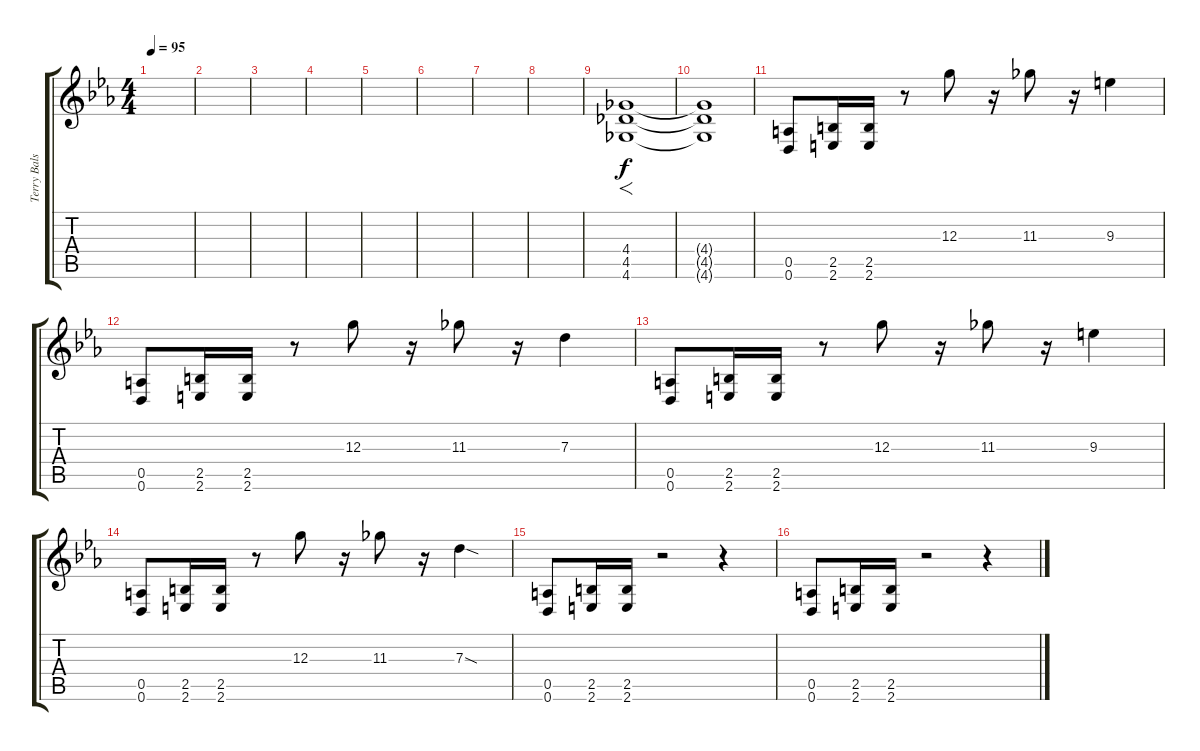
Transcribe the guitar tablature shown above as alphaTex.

\track ("Terry Balsamo" "Terry Bals") {instrument overdrivenguitar}
\staff {score tabs}
\tuning (E4 B3 G3 D3 A2 D2) {hide}
\ts (4 4)
\tempo 95
\clef g2
\ks eb
|
|
|
|
|
|
|
|
(4.4 4.5 4.6).1{f} |
(4.4{t} 4.5{t} 4.6{t}).1 |
(0.5 0.6).8 (2.5 2.6).16 (2.5 2.6).16 r.8 12.3.8 r.16 11.3.8 r.16 9.3.4 |
(0.5 0.6).8 (2.5 2.6).16 (2.5 2.6).16 r.8 12.3.8 r.16 11.3.8 r.16 7.3.4 |
(0.5 0.6).8 (2.5 2.6).16 (2.5 2.6).16 r.8 12.3.8 r.16 11.3.8 r.16 9.3.4 |
(0.5 0.6).8 (2.5 2.6).16 (2.5 2.6).16 r.8 12.3.8 r.16 11.3.8 r.16 7.3{sod}.4 |
(0.5 0.6).8 (2.5 2.6).16 (2.5 2.6).16 r.2 r.4 |
(0.5 0.6).8 (2.5 2.6).16 (2.5 2.6).16 r.2 r.4
